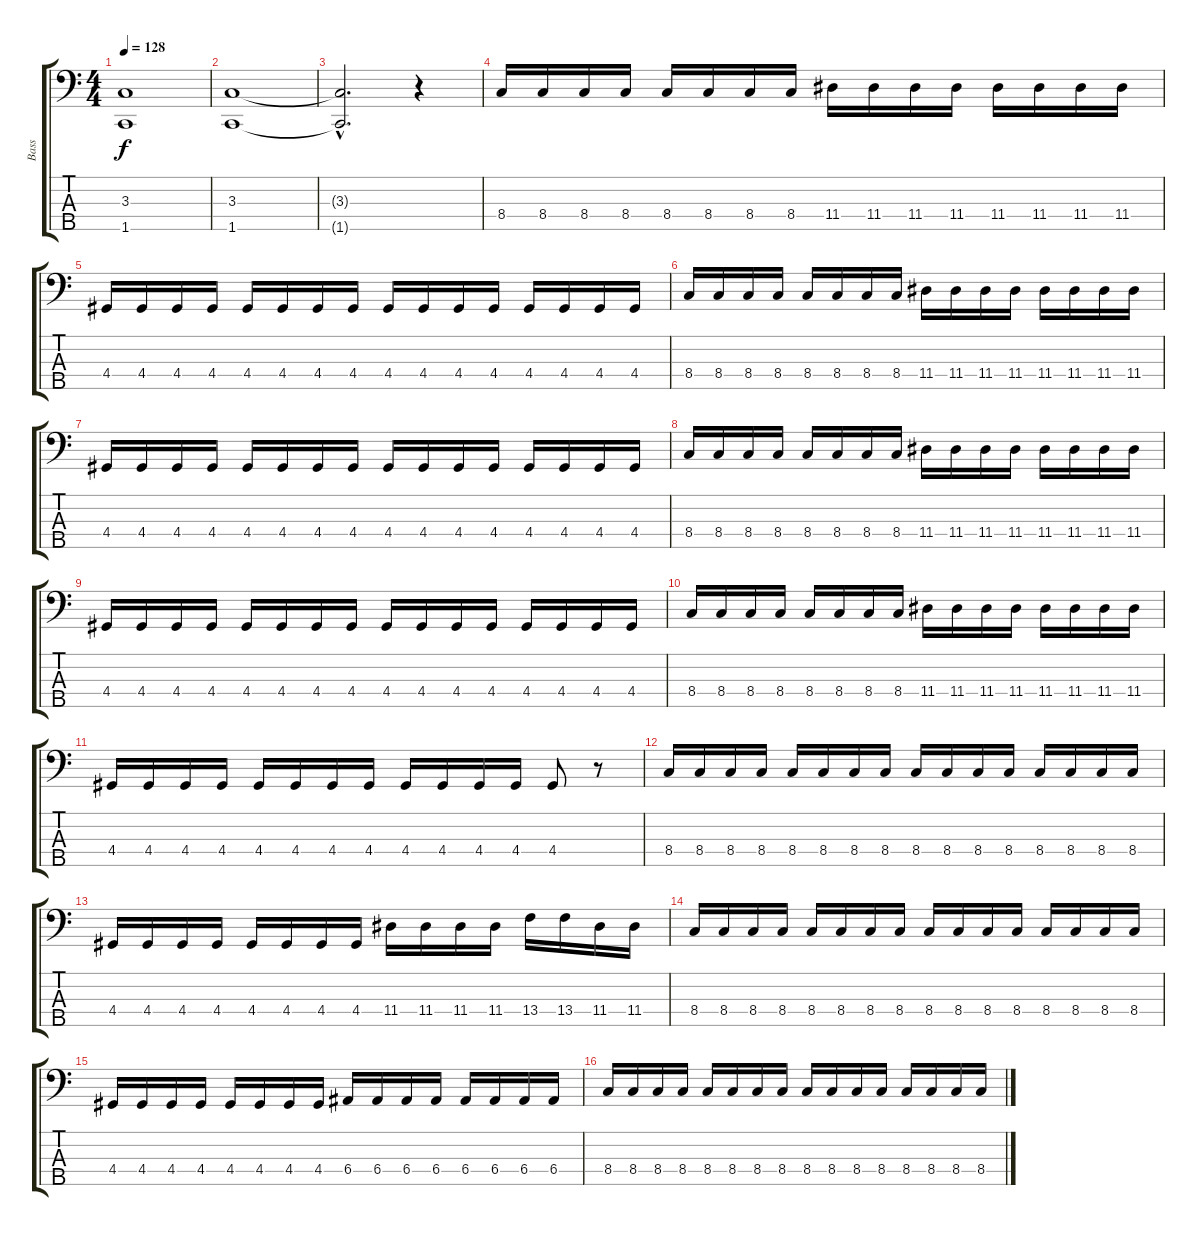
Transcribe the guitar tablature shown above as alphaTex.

\track ("Bass" "Bass") {instrument electricbasspick}
\staff {score tabs}
\tuning (G2 D2 A1 E1 B0) {hide}
\ts (4 4)
\tempo 128
\clef f4
\ks c
(3.3{t} 1.5{t}).1{dy f} |
(3.3 1.5).1 |
(3.3{hac t} 1.5{hac t}).2{d} r.4 |
8.4.16 8.4.16 8.4.16 8.4.16 8.4.16 8.4.16 8.4.16 8.4.16 11.4.16 11.4.16 11.4.16 11.4.16 11.4.16 11.4.16 11.4.16 11.4.16 |
4.4.16 4.4.16 4.4.16 4.4.16 4.4.16 4.4.16 4.4.16 4.4.16 4.4.16 4.4.16 4.4.16 4.4.16 4.4.16 4.4.16 4.4.16 4.4.16 |
8.4.16 8.4.16 8.4.16 8.4.16 8.4.16 8.4.16 8.4.16 8.4.16 11.4.16 11.4.16 11.4.16 11.4.16 11.4.16 11.4.16 11.4.16 11.4.16 |
4.4.16 4.4.16 4.4.16 4.4.16 4.4.16 4.4.16 4.4.16 4.4.16 4.4.16 4.4.16 4.4.16 4.4.16 4.4.16 4.4.16 4.4.16 4.4.16 |
8.4.16 8.4.16 8.4.16 8.4.16 8.4.16 8.4.16 8.4.16 8.4.16 11.4.16 11.4.16 11.4.16 11.4.16 11.4.16 11.4.16 11.4.16 11.4.16 |
4.4.16 4.4.16 4.4.16 4.4.16 4.4.16 4.4.16 4.4.16 4.4.16 4.4.16 4.4.16 4.4.16 4.4.16 4.4.16 4.4.16 4.4.16 4.4.16 |
8.4.16 8.4.16 8.4.16 8.4.16 8.4.16 8.4.16 8.4.16 8.4.16 11.4.16 11.4.16 11.4.16 11.4.16 11.4.16 11.4.16 11.4.16 11.4.16 |
4.4.16 4.4.16 4.4.16 4.4.16 4.4.16 4.4.16 4.4.16 4.4.16 4.4.16 4.4.16 4.4.16 4.4.16 4.4.8 r.8 |
8.4.16 8.4.16 8.4.16 8.4.16 8.4.16 8.4.16 8.4.16 8.4.16 8.4.16 8.4.16 8.4.16 8.4.16 8.4.16 8.4.16 8.4.16 8.4.16 |
4.4.16 4.4.16 4.4.16 4.4.16 4.4.16 4.4.16 4.4.16 4.4.16 11.4.16 11.4.16 11.4.16 11.4.16 13.4.16 13.4.16 11.4.16 11.4.16 |
8.4.16 8.4.16 8.4.16 8.4.16 8.4.16 8.4.16 8.4.16 8.4.16 8.4.16 8.4.16 8.4.16 8.4.16 8.4.16 8.4.16 8.4.16 8.4.16 |
4.4.16 4.4.16 4.4.16 4.4.16 4.4.16 4.4.16 4.4.16 4.4.16 6.4.16 6.4.16 6.4.16 6.4.16 6.4.16 6.4.16 6.4.16 6.4.16 |
8.4.16 8.4.16 8.4.16 8.4.16 8.4.16 8.4.16 8.4.16 8.4.16 8.4.16 8.4.16 8.4.16 8.4.16 8.4.16 8.4.16 8.4.16 8.4.16
